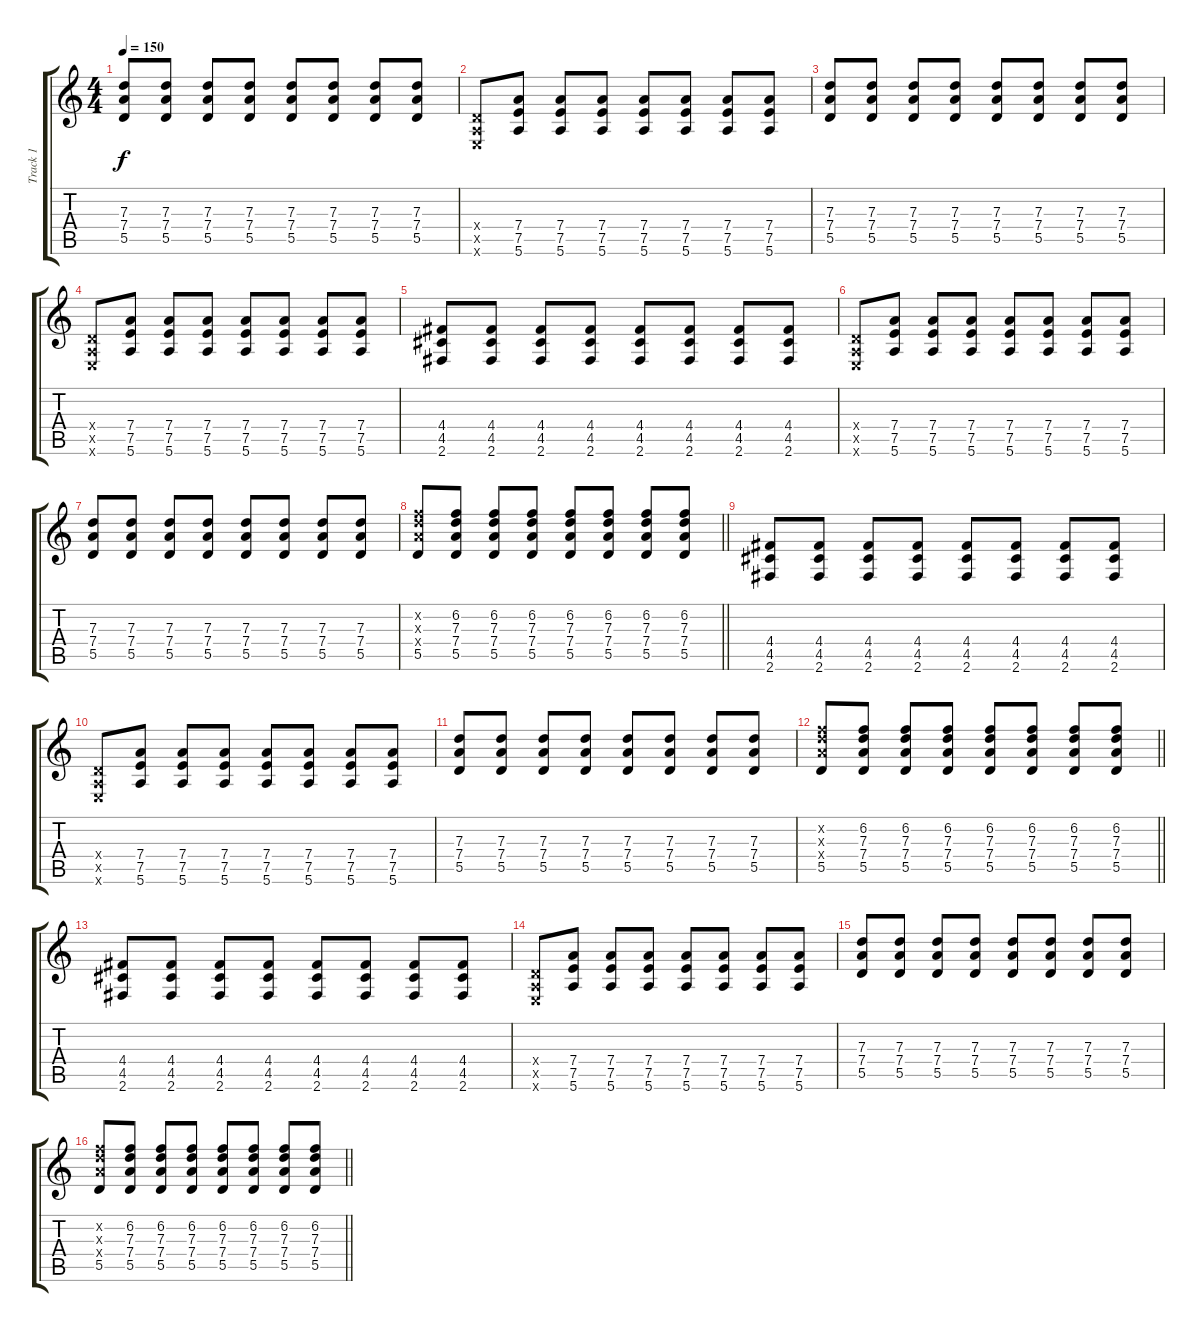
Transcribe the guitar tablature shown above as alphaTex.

\track ("Track 1" "Track 1") {instrument overdrivenguitar}
\staff {score tabs}
\tuning (E4 B3 G3 D3 A2 E2) {hide}
\ts (4 4)
\tempo 150
\clef g2
\ks c
(7.3 7.4 5.5).8{dy f} (7.3 7.4 5.5).8 (7.3 7.4 5.5).8 (7.3 7.4 5.5).8 (7.3 7.4 5.5).8 (7.3 7.4 5.5).8 (7.3 7.4 5.5).8 (7.3 7.4 5.5).8 |
(0.4{x} 0.5{x} 0.6{x}).8 (7.4 7.5 5.6).8 (7.4 7.5 5.6).8 (7.4 7.5 5.6).8 (7.4 7.5 5.6).8 (7.4 7.5 5.6).8 (7.4 7.5 5.6).8 (7.4 7.5 5.6).8 |
(7.3 7.4 5.5).8 (7.3 7.4 5.5).8 (7.3 7.4 5.5).8 (7.3 7.4 5.5).8 (7.3 7.4 5.5).8 (7.3 7.4 5.5).8 (7.3 7.4 5.5).8 (7.3 7.4 5.5).8 |
(0.4{x} 0.5{x} 0.6{x}).8 (7.4 7.5 5.6).8 (7.4 7.5 5.6).8 (7.4 7.5 5.6).8 (7.4 7.5 5.6).8 (7.4 7.5 5.6).8 (7.4 7.5 5.6).8 (7.4 7.5 5.6).8 |
(4.4 4.5 2.6).8 (4.4 4.5 2.6).8 (4.4 4.5 2.6).8 (4.4 4.5 2.6).8 (4.4 4.5 2.6).8 (4.4 4.5 2.6).8 (4.4 4.5 2.6).8 (4.4 4.5 2.6).8 |
(0.4{x} 0.5{x} 0.6{x}).8 (7.4 7.5 5.6).8 (7.4 7.5 5.6).8 (7.4 7.5 5.6).8 (7.4 7.5 5.6).8 (7.4 7.5 5.6).8 (7.4 7.5 5.6).8 (7.4 7.5 5.6).8 |
(7.3 7.4 5.5).8 (7.3 7.4 5.5).8 (7.3 7.4 5.5).8 (7.3 7.4 5.5).8 (7.3 7.4 5.5).8 (7.3 7.4 5.5).8 (7.3 7.4 5.5).8 (7.3 7.4 5.5).8 |
\barLineRight lightlight
(6.2{x} 7.3{x} 7.4{x} 5.5).8 (6.2 7.3 7.4 5.5).8 (6.2 7.3 7.4 5.5).8 (6.2 7.3 7.4 5.5).8 (6.2 7.3 7.4 5.5).8 (6.2 7.3 7.4 5.5).8 (6.2 7.3 7.4 5.5).8 (6.2 7.3 7.4 5.5).8 |
(4.4 4.5 2.6).8 (4.4 4.5 2.6).8 (4.4 4.5 2.6).8 (4.4 4.5 2.6).8 (4.4 4.5 2.6).8 (4.4 4.5 2.6).8 (4.4 4.5 2.6).8 (4.4 4.5 2.6).8 |
(0.4{x} 0.5{x} 0.6{x}).8 (7.4 7.5 5.6).8 (7.4 7.5 5.6).8 (7.4 7.5 5.6).8 (7.4 7.5 5.6).8 (7.4 7.5 5.6).8 (7.4 7.5 5.6).8 (7.4 7.5 5.6).8 |
(7.3 7.4 5.5).8 (7.3 7.4 5.5).8 (7.3 7.4 5.5).8 (7.3 7.4 5.5).8 (7.3 7.4 5.5).8 (7.3 7.4 5.5).8 (7.3 7.4 5.5).8 (7.3 7.4 5.5).8 |
\barLineRight lightlight
(6.2{x} 7.3{x} 7.4{x} 5.5).8 (6.2 7.3 7.4 5.5).8 (6.2 7.3 7.4 5.5).8 (6.2 7.3 7.4 5.5).8 (6.2 7.3 7.4 5.5).8 (6.2 7.3 7.4 5.5).8 (6.2 7.3 7.4 5.5).8 (6.2 7.3 7.4 5.5).8 |
(4.4 4.5 2.6).8 (4.4 4.5 2.6).8 (4.4 4.5 2.6).8 (4.4 4.5 2.6).8 (4.4 4.5 2.6).8 (4.4 4.5 2.6).8 (4.4 4.5 2.6).8 (4.4 4.5 2.6).8 |
(0.4{x} 0.5{x} 0.6{x}).8 (7.4 7.5 5.6).8 (7.4 7.5 5.6).8 (7.4 7.5 5.6).8 (7.4 7.5 5.6).8 (7.4 7.5 5.6).8 (7.4 7.5 5.6).8 (7.4 7.5 5.6).8 |
(7.3 7.4 5.5).8 (7.3 7.4 5.5).8 (7.3 7.4 5.5).8 (7.3 7.4 5.5).8 (7.3 7.4 5.5).8 (7.3 7.4 5.5).8 (7.3 7.4 5.5).8 (7.3 7.4 5.5).8 |
\barLineRight lightlight
(6.2{x} 7.3{x} 7.4{x} 5.5).8 (6.2 7.3 7.4 5.5).8 (6.2 7.3 7.4 5.5).8 (6.2 7.3 7.4 5.5).8 (6.2 7.3 7.4 5.5).8 (6.2 7.3 7.4 5.5).8 (6.2 7.3 7.4 5.5).8 (6.2 7.3 7.4 5.5).8
